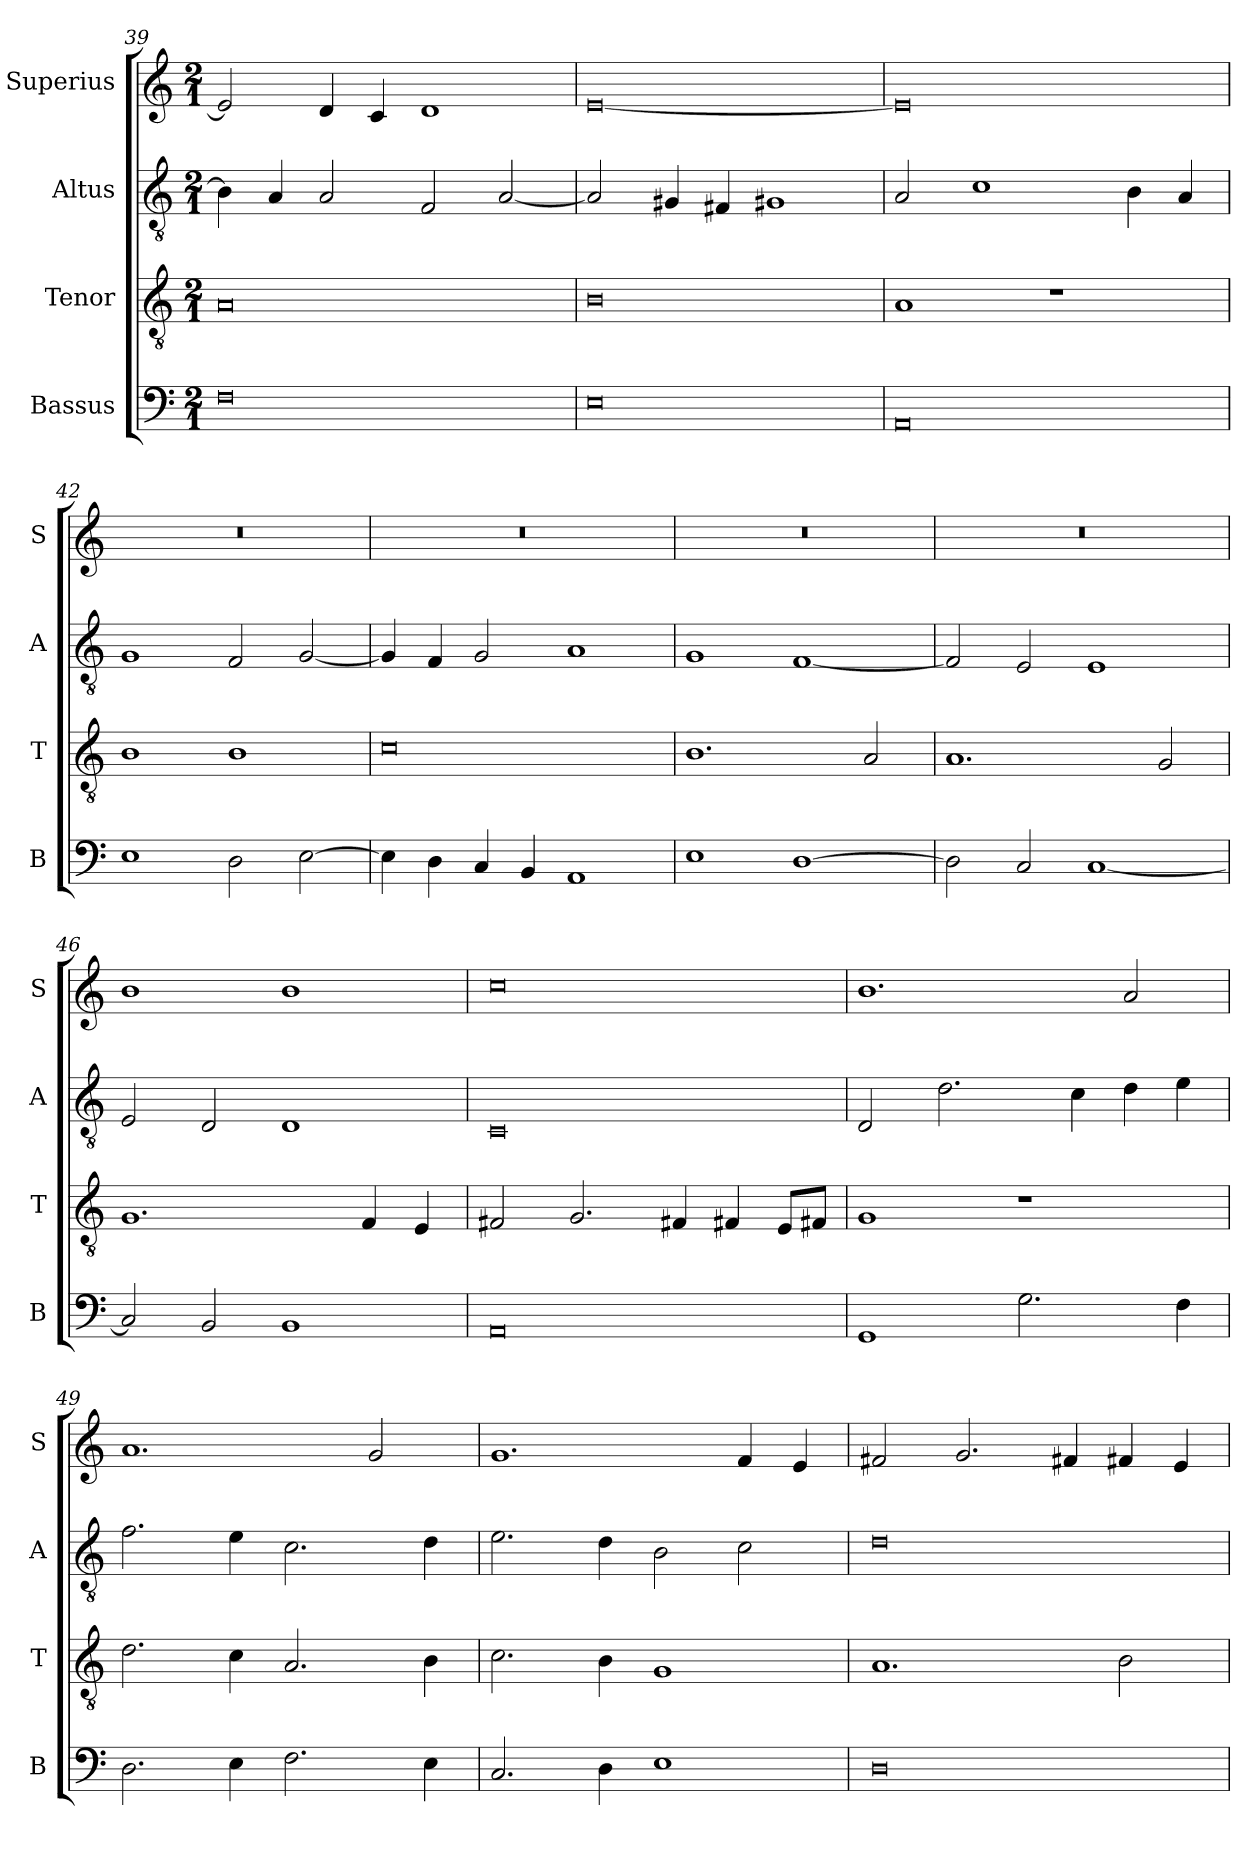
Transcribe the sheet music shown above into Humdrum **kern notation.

**kern	**kern	**kern	**kern
*part4	*part3	*part2	*part1
*staff4	*staff3	*staff2	*staff1
*I"Bassus	*I"Tenor	*I"Altus	*I"Superius
*I'B	*I'T	*I'A	*I'S
*clefF4	*clefGv2	*clefGv2	*clefG2
*k[]	*k[]	*k[]	*k[]
*C:	*C:	*C:	*C:
*M2/1	*M2/1	*M2/1	*M2/1
=39	=39	=39	=39
0F	0A	4B]	2e]
.	.	4A	.
.	.	2A	4d
.	.	.	4c
.	.	2F	1d
.	.	[2A	.
=40	=40	=40	=40
0E	0B	2A]	[0e
.	.	4G#X	.
.	.	4F#X	.
.	.	1G#X	.
=41	=41	=41	=41
0AA	1A	2A	0e]
.	.	1c	.
.	1r	.	.
.	.	4B	.
.	.	4A	.
=42	=42	=42	=42
1E	1B	1G	0r
2D	1B	2F	.
[2E	.	[2G	.
=43	=43	=43	=43
4E]	0c	4G]	0r
4D	.	4F	.
4C	.	2G	.
4BB	.	.	.
1AA	.	1A	.
=44	=44	=44	=44
1E	1.B	1G	0r
[1D	.	[1F	.
.	2A	.	.
=45	=45	=45	=45
2D]	1.A	2F]	0r
2C	.	2E	.
[1C	.	1E	.
.	2G	.	.
=46	=46	=46	=46
2C]	1.G	2E	1b
2BB	.	2D	.
1BB	.	1D	1b
.	4F	.	.
.	4E	.	.
=47	=47	=47	=47
0AA	2F#X	0C	0cc
.	2.G	.	.
.	4F#X	.	.
.	4F#X	.	.
.	8EL	.	.
.	8F#XJ	.	.
=48	=48	=48	=48
1GG	1G	2D	1.b
.	.	2.d	.
2.G	1r	.	.
.	.	4c	.
.	.	4d	2a
4F	.	4e	.
=49	=49	=49	=49
2.D	2.d	2.f	1.a
4E	4c	4e	.
2.F	2.A	2.c	.
.	.	.	2g
4E	4B	4d	.
=50	=50	=50	=50
2.C	2.c	2.e	1.g
4D	4B	4d	.
1E	1G	2B	.
.	.	2c	4f
.	.	.	4e
=51	=51	=51	=51
0D	1.A	0d	2f#X
.	.	.	2.g
.	.	.	4f#X
.	2B	.	4f#X
.	.	.	4e
=	=	=	=
*-	*-	*-	*-
